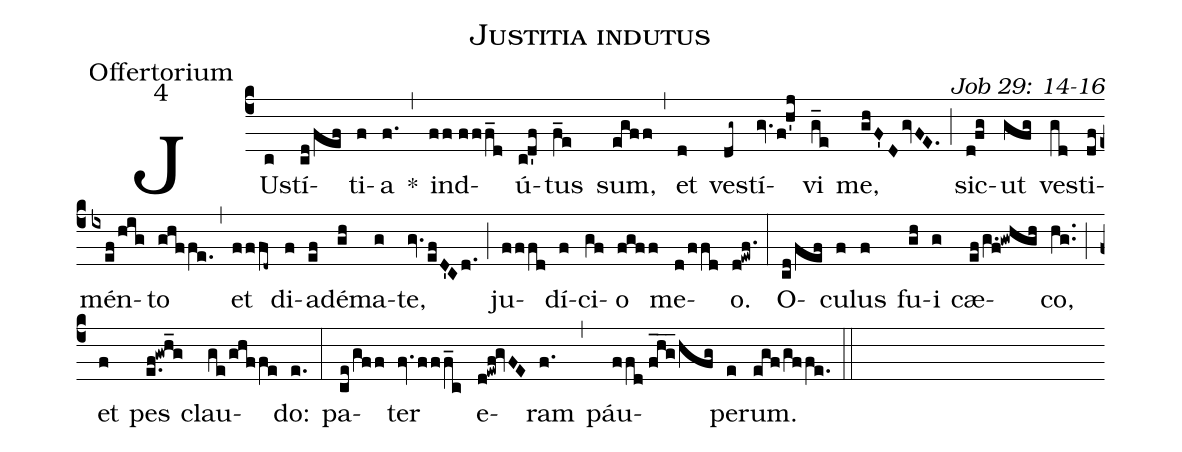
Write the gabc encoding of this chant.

name: Justitia indutus;
office-part: Offertorium;
mode: 4;
commentary: Job 29: 14-16;
%%
(c4) JUs(c)tí(cd/fef)ti(f)a(f.) *(,) ind(ff//fff_d)ú(c!d'f)tus(f_e) sum,(egff) (,) et(d) ves(dg~)tí(gv.f!h'j)vi(g_e) me,(ghF'DgvFE.) (;) sic(d!fg)ut(gfg) ves(gd)ti(df)mén(ixef/hig)to(ghffe.) (,) et(fffd~) di(f)a(ef)dé(gh)ma(g)te,(gv.efD'Cd.) (;) ju(fffd)dí(f)ci(gf)o(fgff) me(d/ffd)o.(d!ewf.) (:)
O(cd/fef)cu(f)lus(f) fu(gh)i(g) cæ(ef/g.f!gwhgh)co,(hg..) (;) et(f) pes(e.f!gwh_g) clau(ge/ghffe)do:(e.) (:)
pa(ce/gff)ter(fv.fff_c) e(d!ewf!gvFE)ram(f.) (,) páu(ffd//fhg___/hfg)pe(e)rum.(egf/gffe.) (::)
